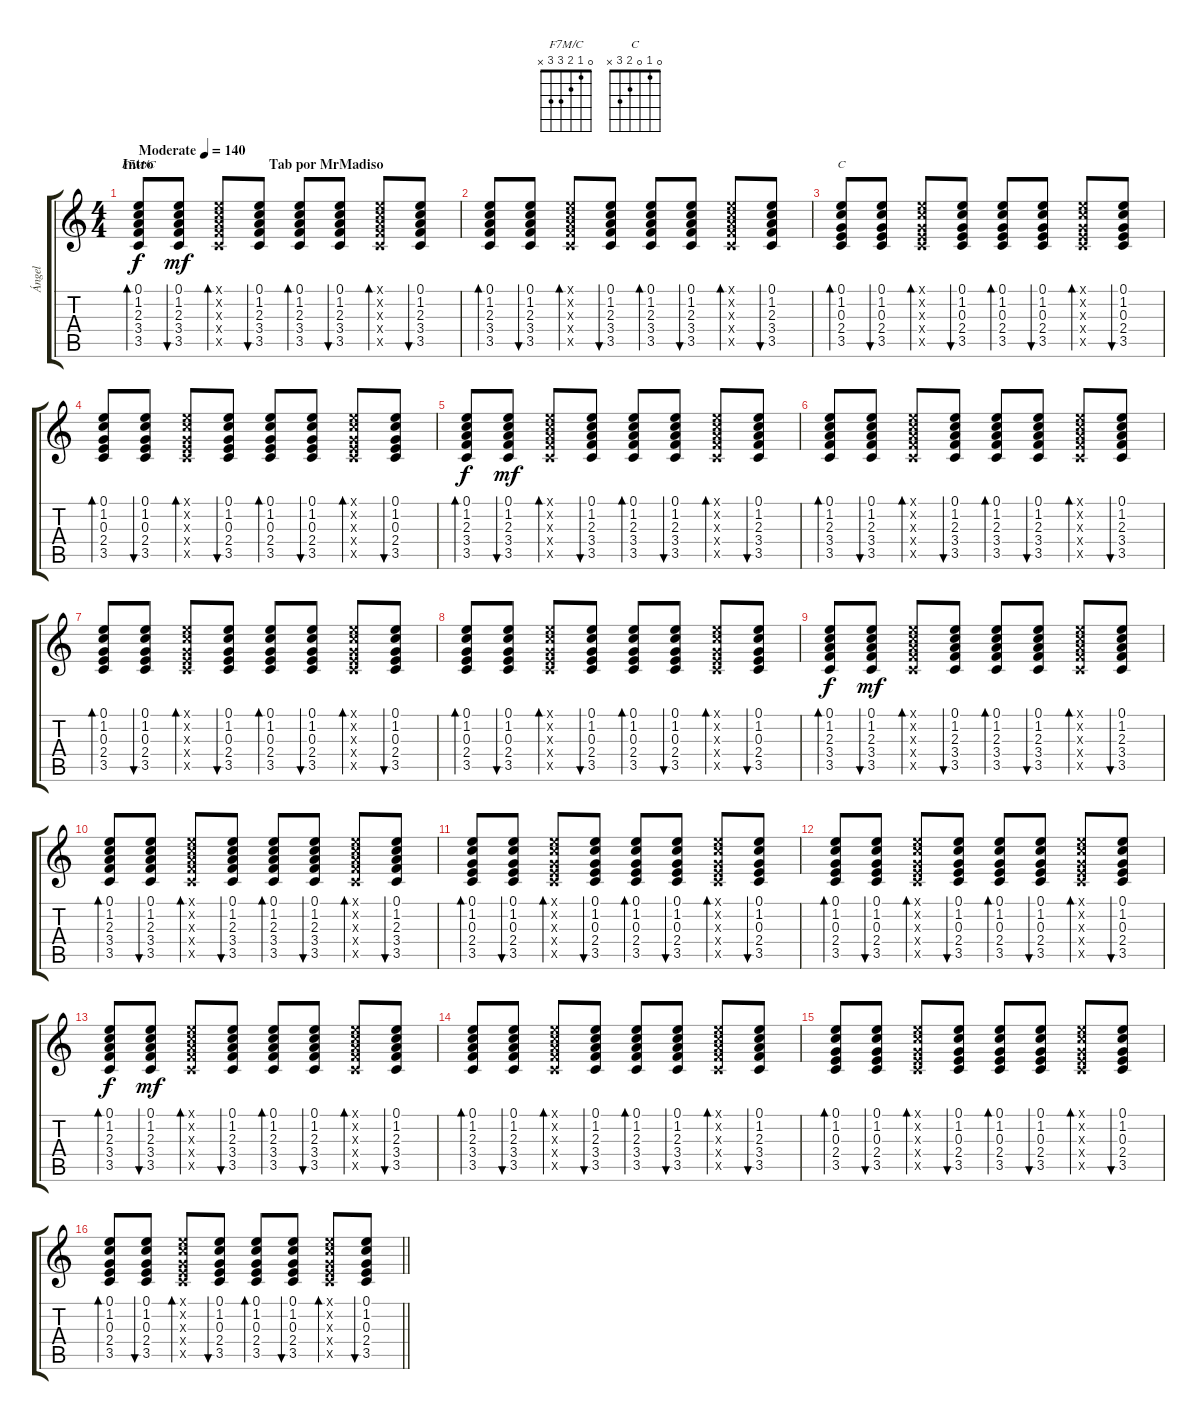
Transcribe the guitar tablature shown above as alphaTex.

\track ("Ángel" "Ángel") {instrument acousticguitarsteel}
\staff {score tabs}
\tuning (E4 B3 G3 D3 A2 E2) {hide}
\chord ("F7M/C" 0 1 2 3 3 x)
\chord ("C" 0 1 0 2 3 x)
\ts (4 4)
\section ("" "Intro                                 Tab por MrMadiso")
\tempo (140 "Moderate")
\clef g2
\ks c
(0.1 1.2 2.3 3.4 3.5).8{bd 30 ch "F7M/C" dy f instrument acousticguitarsteel} (0.1 1.2 2.3 3.4 3.5).8{bu 30 dy mf} (0.1{x} 1.2{x} 2.3{x} 3.4{x} 3.5{x}).8{bd 30} (0.1 1.2 2.3 3.4 3.5).8{bu 30} (0.1 1.2 2.3 3.4 3.5).8{bd 30} (0.1 1.2 2.3 3.4 3.5).8{bu 30} (0.1{x} 1.2{x} 2.3{x} 3.4{x} 3.5{x}).8{bd 30} (0.1 1.2 2.3 3.4 3.5).8{bu 30} |
(0.1 1.2 2.3 3.4 3.5).8{bd 30} (0.1 1.2 2.3 3.4 3.5).8{bu 30} (0.1{x} 1.2{x} 2.3{x} 3.4{x} 3.5{x}).8{bd 30} (0.1 1.2 2.3 3.4 3.5).8{bu 30} (0.1 1.2 2.3 3.4 3.5).8{bd 30} (0.1 1.2 2.3 3.4 3.5).8{bu 30} (0.1{x} 1.2{x} 2.3{x} 3.4{x} 3.5{x}).8{bd 30} (0.1 1.2 2.3 3.4 3.5).8{bu 30} |
(0.1 1.2 0.3 2.4 3.5).8{bd 30 ch "C"} (0.1 1.2 0.3 2.4 3.5).8{bu 30} (0.1{x} 1.2{x} 0.3{x} 2.4{x} 3.5{x}).8{bd 30} (0.1 1.2 0.3 2.4 3.5).8{bu 30} (0.1 1.2 0.3 2.4 3.5).8{bd 30} (0.1 1.2 0.3 2.4 3.5).8{bu 30} (0.1{x} 1.2{x} 0.3{x} 2.4{x} 3.5{x}).8{bd 30} (0.1 1.2 0.3 2.4 3.5).8{bu 30} |
(0.1 1.2 0.3 2.4 3.5).8{bd 30} (0.1 1.2 0.3 2.4 3.5).8{bu 30} (0.1{x} 1.2{x} 0.3{x} 2.4{x} 3.5{x}).8{bd 30} (0.1 1.2 0.3 2.4 3.5).8{bu 30} (0.1 1.2 0.3 2.4 3.5).8{bd 30} (0.1 1.2 0.3 2.4 3.5).8{bu 30} (0.1{x} 1.2{x} 0.3{x} 2.4{x} 3.5{x}).8{bd 30} (0.1 1.2 0.3 2.4 3.5).8{bu 30} |
(0.1 1.2 2.3 3.4 3.5).8{bd 30 dy f} (0.1 1.2 2.3 3.4 3.5).8{bu 30 dy mf} (0.1{x} 1.2{x} 2.3{x} 3.4{x} 3.5{x}).8{bd 30} (0.1 1.2 2.3 3.4 3.5).8{bu 30} (0.1 1.2 2.3 3.4 3.5).8{bd 30} (0.1 1.2 2.3 3.4 3.5).8{bu 30} (0.1{x} 1.2{x} 2.3{x} 3.4{x} 3.5{x}).8{bd 30} (0.1 1.2 2.3 3.4 3.5).8{bu 30} |
(0.1 1.2 2.3 3.4 3.5).8{bd 30} (0.1 1.2 2.3 3.4 3.5).8{bu 30} (0.1{x} 1.2{x} 2.3{x} 3.4{x} 3.5{x}).8{bd 30} (0.1 1.2 2.3 3.4 3.5).8{bu 30} (0.1 1.2 2.3 3.4 3.5).8{bd 30} (0.1 1.2 2.3 3.4 3.5).8{bu 30} (0.1{x} 1.2{x} 2.3{x} 3.4{x} 3.5{x}).8{bd 30} (0.1 1.2 2.3 3.4 3.5).8{bu 30} |
(0.1 1.2 0.3 2.4 3.5).8{bd 30} (0.1 1.2 0.3 2.4 3.5).8{bu 30} (0.1{x} 1.2{x} 0.3{x} 2.4{x} 3.5{x}).8{bd 30} (0.1 1.2 0.3 2.4 3.5).8{bu 30} (0.1 1.2 0.3 2.4 3.5).8{bd 30} (0.1 1.2 0.3 2.4 3.5).8{bu 30} (0.1{x} 1.2{x} 0.3{x} 2.4{x} 3.5{x}).8{bd 30} (0.1 1.2 0.3 2.4 3.5).8{bu 30} |
(0.1 1.2 0.3 2.4 3.5).8{bd 30} (0.1 1.2 0.3 2.4 3.5).8{bu 30} (0.1{x} 1.2{x} 0.3{x} 2.4{x} 3.5{x}).8{bd 30} (0.1 1.2 0.3 2.4 3.5).8{bu 30} (0.1 1.2 0.3 2.4 3.5).8{bd 30} (0.1 1.2 0.3 2.4 3.5).8{bu 30} (0.1{x} 1.2{x} 0.3{x} 2.4{x} 3.5{x}).8{bd 30} (0.1 1.2 0.3 2.4 3.5).8{bu 30} |
(0.1 1.2 2.3 3.4 3.5).8{bd 30 dy f} (0.1 1.2 2.3 3.4 3.5).8{bu 30 dy mf} (0.1{x} 1.2{x} 2.3{x} 3.4{x} 3.5{x}).8{bd 30} (0.1 1.2 2.3 3.4 3.5).8{bu 30} (0.1 1.2 2.3 3.4 3.5).8{bd 30} (0.1 1.2 2.3 3.4 3.5).8{bu 30} (0.1{x} 1.2{x} 2.3{x} 3.4{x} 3.5{x}).8{bd 30} (0.1 1.2 2.3 3.4 3.5).8{bu 30} |
(0.1 1.2 2.3 3.4 3.5).8{bd 30} (0.1 1.2 2.3 3.4 3.5).8{bu 30} (0.1{x} 1.2{x} 2.3{x} 3.4{x} 3.5{x}).8{bd 30} (0.1 1.2 2.3 3.4 3.5).8{bu 30} (0.1 1.2 2.3 3.4 3.5).8{bd 30} (0.1 1.2 2.3 3.4 3.5).8{bu 30} (0.1{x} 1.2{x} 2.3{x} 3.4{x} 3.5{x}).8{bd 30} (0.1 1.2 2.3 3.4 3.5).8{bu 30} |
(0.1 1.2 0.3 2.4 3.5).8{bd 30} (0.1 1.2 0.3 2.4 3.5).8{bu 30} (0.1{x} 1.2{x} 0.3{x} 2.4{x} 3.5{x}).8{bd 30} (0.1 1.2 0.3 2.4 3.5).8{bu 30} (0.1 1.2 0.3 2.4 3.5).8{bd 30} (0.1 1.2 0.3 2.4 3.5).8{bu 30} (0.1{x} 1.2{x} 0.3{x} 2.4{x} 3.5{x}).8{bd 30} (0.1 1.2 0.3 2.4 3.5).8{bu 30} |
(0.1 1.2 0.3 2.4 3.5).8{bd 30} (0.1 1.2 0.3 2.4 3.5).8{bu 30} (0.1{x} 1.2{x} 0.3{x} 2.4{x} 3.5{x}).8{bd 30} (0.1 1.2 0.3 2.4 3.5).8{bu 30} (0.1 1.2 0.3 2.4 3.5).8{bd 30} (0.1 1.2 0.3 2.4 3.5).8{bu 30} (0.1{x} 1.2{x} 0.3{x} 2.4{x} 3.5{x}).8{bd 30} (0.1 1.2 0.3 2.4 3.5).8{bu 30} |
(0.1 1.2 2.3 3.4 3.5).8{bd 30 dy f} (0.1 1.2 2.3 3.4 3.5).8{bu 30 dy mf} (0.1{x} 1.2{x} 2.3{x} 3.4{x} 3.5{x}).8{bd 30} (0.1 1.2 2.3 3.4 3.5).8{bu 30} (0.1 1.2 2.3 3.4 3.5).8{bd 30} (0.1 1.2 2.3 3.4 3.5).8{bu 30} (0.1{x} 1.2{x} 2.3{x} 3.4{x} 3.5{x}).8{bd 30} (0.1 1.2 2.3 3.4 3.5).8{bu 30} |
(0.1 1.2 2.3 3.4 3.5).8{bd 30} (0.1 1.2 2.3 3.4 3.5).8{bu 30} (0.1{x} 1.2{x} 2.3{x} 3.4{x} 3.5{x}).8{bd 30} (0.1 1.2 2.3 3.4 3.5).8{bu 30} (0.1 1.2 2.3 3.4 3.5).8{bd 30} (0.1 1.2 2.3 3.4 3.5).8{bu 30} (0.1{x} 1.2{x} 2.3{x} 3.4{x} 3.5{x}).8{bd 30} (0.1 1.2 2.3 3.4 3.5).8{bu 30} |
(0.1 1.2 0.3 2.4 3.5).8{bd 30} (0.1 1.2 0.3 2.4 3.5).8{bu 30} (0.1{x} 1.2{x} 0.3{x} 2.4{x} 3.5{x}).8{bd 30} (0.1 1.2 0.3 2.4 3.5).8{bu 30} (0.1 1.2 0.3 2.4 3.5).8{bd 30} (0.1 1.2 0.3 2.4 3.5).8{bu 30} (0.1{x} 1.2{x} 0.3{x} 2.4{x} 3.5{x}).8{bd 30} (0.1 1.2 0.3 2.4 3.5).8{bu 30} |
\barLineRight lightlight
(0.1 1.2 0.3 2.4 3.5).8{bd 30} (0.1 1.2 0.3 2.4 3.5).8{bu 30} (0.1{x} 1.2{x} 0.3{x} 2.4{x} 3.5{x}).8{bd 30} (0.1 1.2 0.3 2.4 3.5).8{bu 30} (0.1 1.2 0.3 2.4 3.5).8{bd 30} (0.1 1.2 0.3 2.4 3.5).8{bu 30} (0.1{x} 1.2{x} 0.3{x} 2.4{x} 3.5{x}).8{bd 30} (0.1 1.2 0.3 2.4 3.5).8{bu 30}
